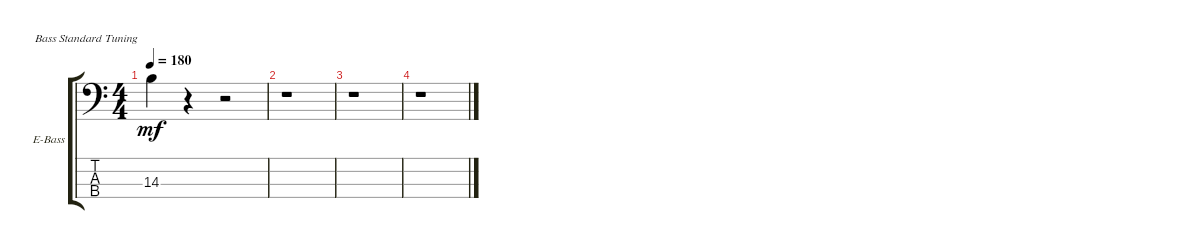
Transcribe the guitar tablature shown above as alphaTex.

\defaultSystemsLayout 4
\bracketExtendMode groupsimilarinstruments
\firstSystemTrackNameOrientation horizontal
\otherSystemsTrackNameOrientation horizontal
\track ("Electric Bass" "E-Bass") {instrument electricbassfinger}
\staff {score tabs}
\tuning (G2 D2 A1 E1)
\ts (4 4)
\tempo 180
\clef f4
\ks c
14.3.4{dy mf} r.4 r.2 |
r.1 |
r.1 |
r.1
